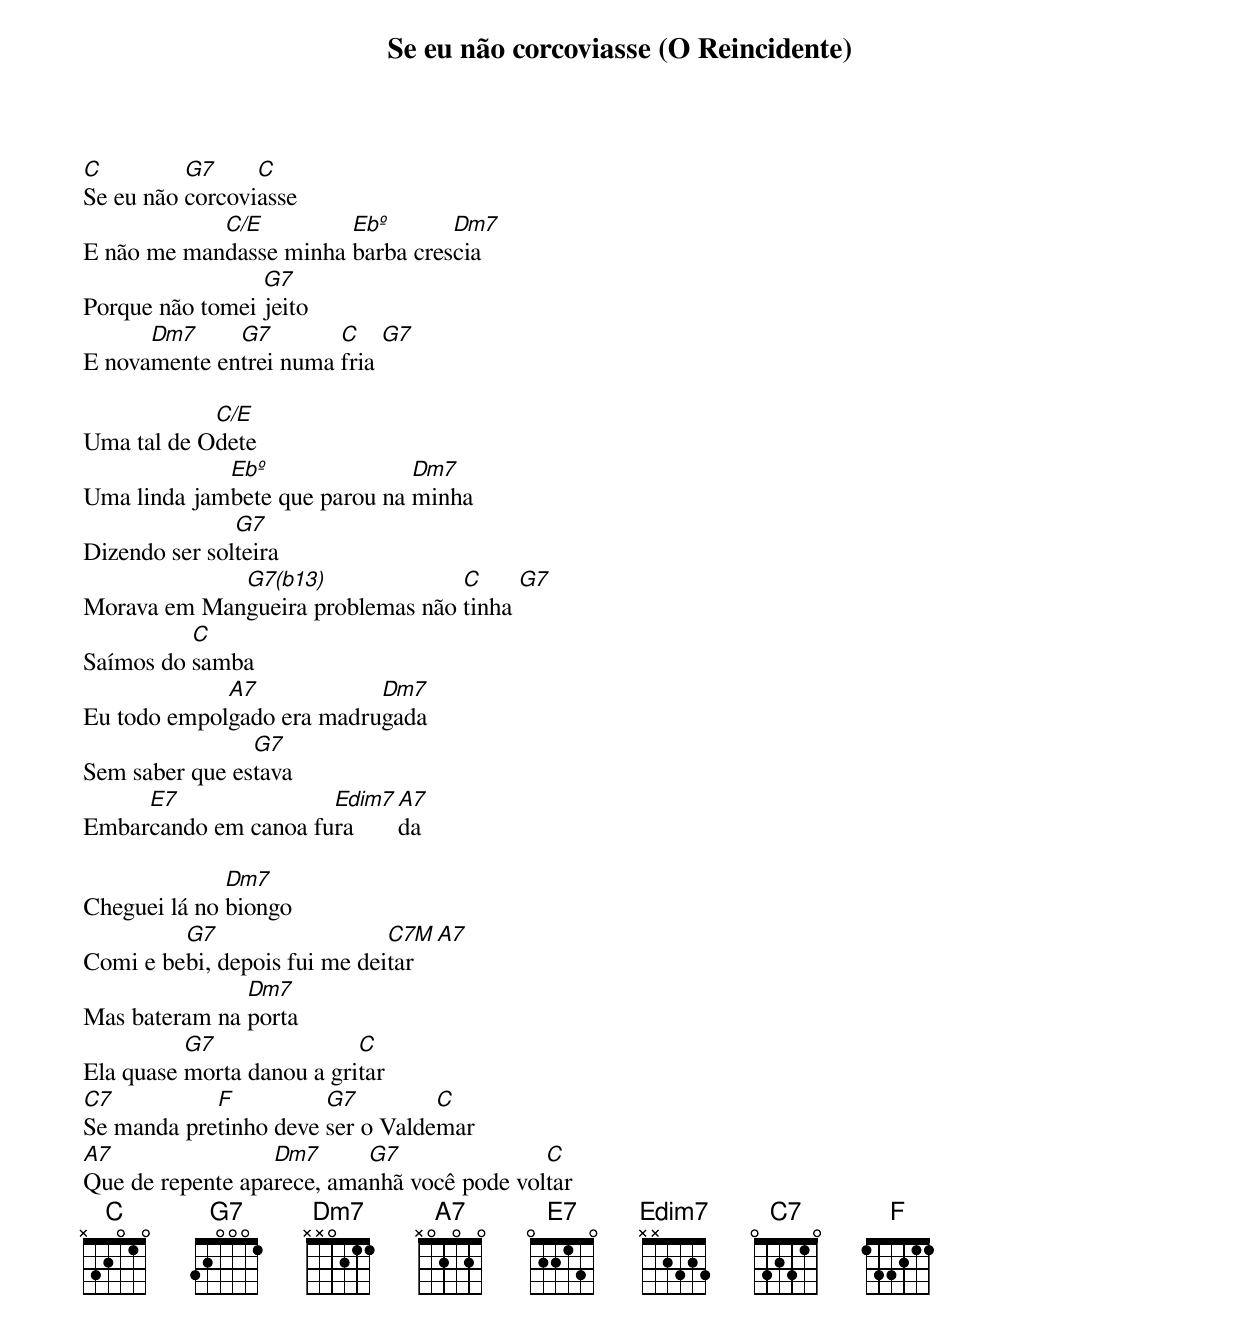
{title: Se eu não corcoviasse (O Reincidente)}
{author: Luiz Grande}
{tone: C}

[C]Se eu não [G7]corcovi[C]asse
E não me man[C/E]dasse minha [Ebº]barba cres[Dm7]cia
Porque não tomei [G7]jeito
E nova[Dm7]mente en[G7]trei numa [C]fria [G7]

Uma tal de O[C/E]dete
Uma linda jam[Ebº]bete que parou na [Dm7]minha
Dizendo ser sol[G7]teira
Morava em Man[G7(b13)]gueira problemas não [C]tinha [G7]
Saímos do [C]samba
Eu todo empol[A7]gado era madru[Dm7]gada
Sem saber que es[G7]tava
Embar[E7]cando em canoa fu[Em7(b5)]ra[A7]da

Cheguei lá no [Dm7]biongo
Comi e be[G7]bi, depois fui me dei[C7M]tar [A7]
Mas bateram na [Dm7]porta
Ela quase [G7]morta danou a gri[C]tar
[C7]Se manda pre[F]tinho deve [G7]ser o Valde[C]mar
[A7]Que de repente apa[Dm7]rece, ama[G7]nhã você pode vol[C]tar
